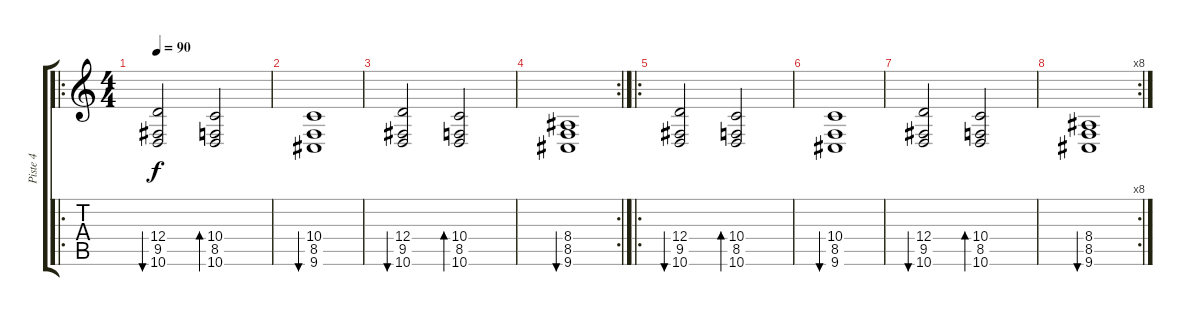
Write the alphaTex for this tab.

\track ("Piste 4" "Piste 4") {instrument tubularbells}
\staff {score tabs}
\tuning (E4 B3 G3 D3 A2 E2) {hide}
\ro
\ts (4 4)
\tempo 90
\clef g2
\ks c
(12.4 9.5 10.6).2{bu 120 dy f instrument tubularbells} (10.4 8.5 10.6).2{bd 120} |
(10.4 8.5 9.6).1{bu 120} |
(12.4 9.5 10.6).2{bu 120} (10.4 8.5 10.6).2{bd 120} |
\rc 2
(8.4 8.5 9.6).1{bu 120} |
\ro
(12.4 9.5 10.6).2{bu 120} (10.4 8.5 10.6).2{bd 120} |
(10.4 8.5 9.6).1{bu 120} |
(12.4 9.5 10.6).2{bu 120} (10.4 8.5 10.6).2{bd 120} |
\rc 8
(8.4 8.5 9.6).1{bu 120}
